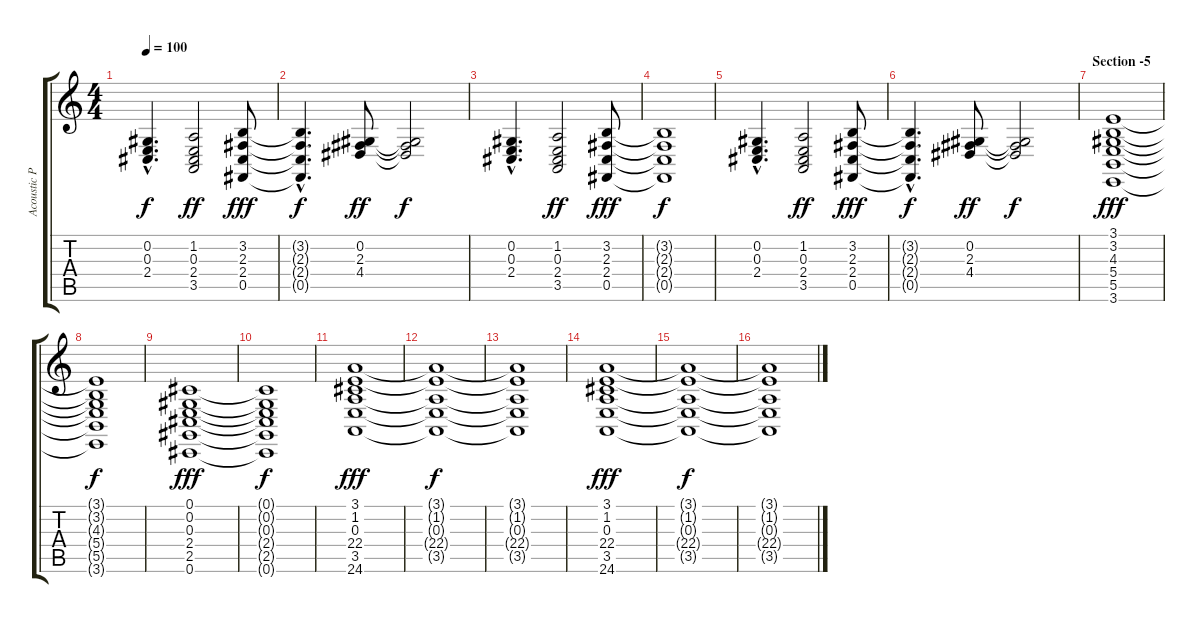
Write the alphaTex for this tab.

\track ("Acoustic Piano" "Acoustic P") {instrument acousticgrandpiano}
\staff {score tabs}
\tuning (Db4 Ab3 E3 B2 Gb2 Db2) {hide}
\ts (4 4)
\tempo 100
\clef g2
\ks c
(0.2{hac} 0.3{hac} 2.4{hac}).4{d dy f} (1.2 0.3 2.4 3.5).2{dy ff} (3.2 2.3 2.4 0.5).8{dy fff} |
(3.2{hac t} 2.3{hac t} 2.4{hac t} 0.5{hac t}).4{d dy f} (0.2 2.3 4.4).8{dy ff} (0.2{t} 2.3{t} 4.4{t}).2{dy f} |
(0.2{hac} 0.3{hac} 2.4{hac}).4{d volume 16} (1.2 0.3 2.4 3.5).2{dy ff} (3.2 2.3 2.4 0.5).8{dy fff} |
(3.2{t} 2.3{t} 2.4{t} 0.5{t}).1{dy f} |
(0.2{hac} 0.3{hac} 2.4{hac}).4{d} (1.2 0.3 2.4 3.5).2{dy ff} (3.2 2.3 2.4 0.5).8{dy fff} |
(3.2{hac t} 2.3{hac t} 2.4{hac t} 0.5{hac t}).4{d dy f} (0.2 2.3 4.4).8{dy ff} (0.2{t} 2.3{t} 4.4{t}).2{dy f} |
\section ("" "Section -5")
(3.1 3.2 4.3 5.4 5.5 3.6).1{dy fff} |
(3.1{t} 3.2{t} 4.3{t} 5.4{t} 5.5{t} 3.6{t}).1{dy f} |
(0.1 0.2 0.3 2.4 2.5 0.6).1{dy fff} |
(0.1{t} 0.2{t} 0.3{t} 2.4{t} 2.5{t} 0.6{t}).1{dy f} |
(3.1 1.2 0.3 22.4 3.5 24.6).1{dy fff} |
(3.1{t} 1.2{t} 0.3{t} 22.4{t} 3.5{t}).1{dy f} |
(3.1{t} 1.2{t} 0.3{t} 22.4{t} 3.5{t}).1 |
(3.1 1.2 0.3 22.4 3.5 24.6).1{dy fff} |
(3.1{t} 1.2{t} 0.3{t} 22.4{t} 3.5{t}).1{dy f} |
(3.1{t} 1.2{t} 0.3{t} 22.4{t} 3.5{t}).1
